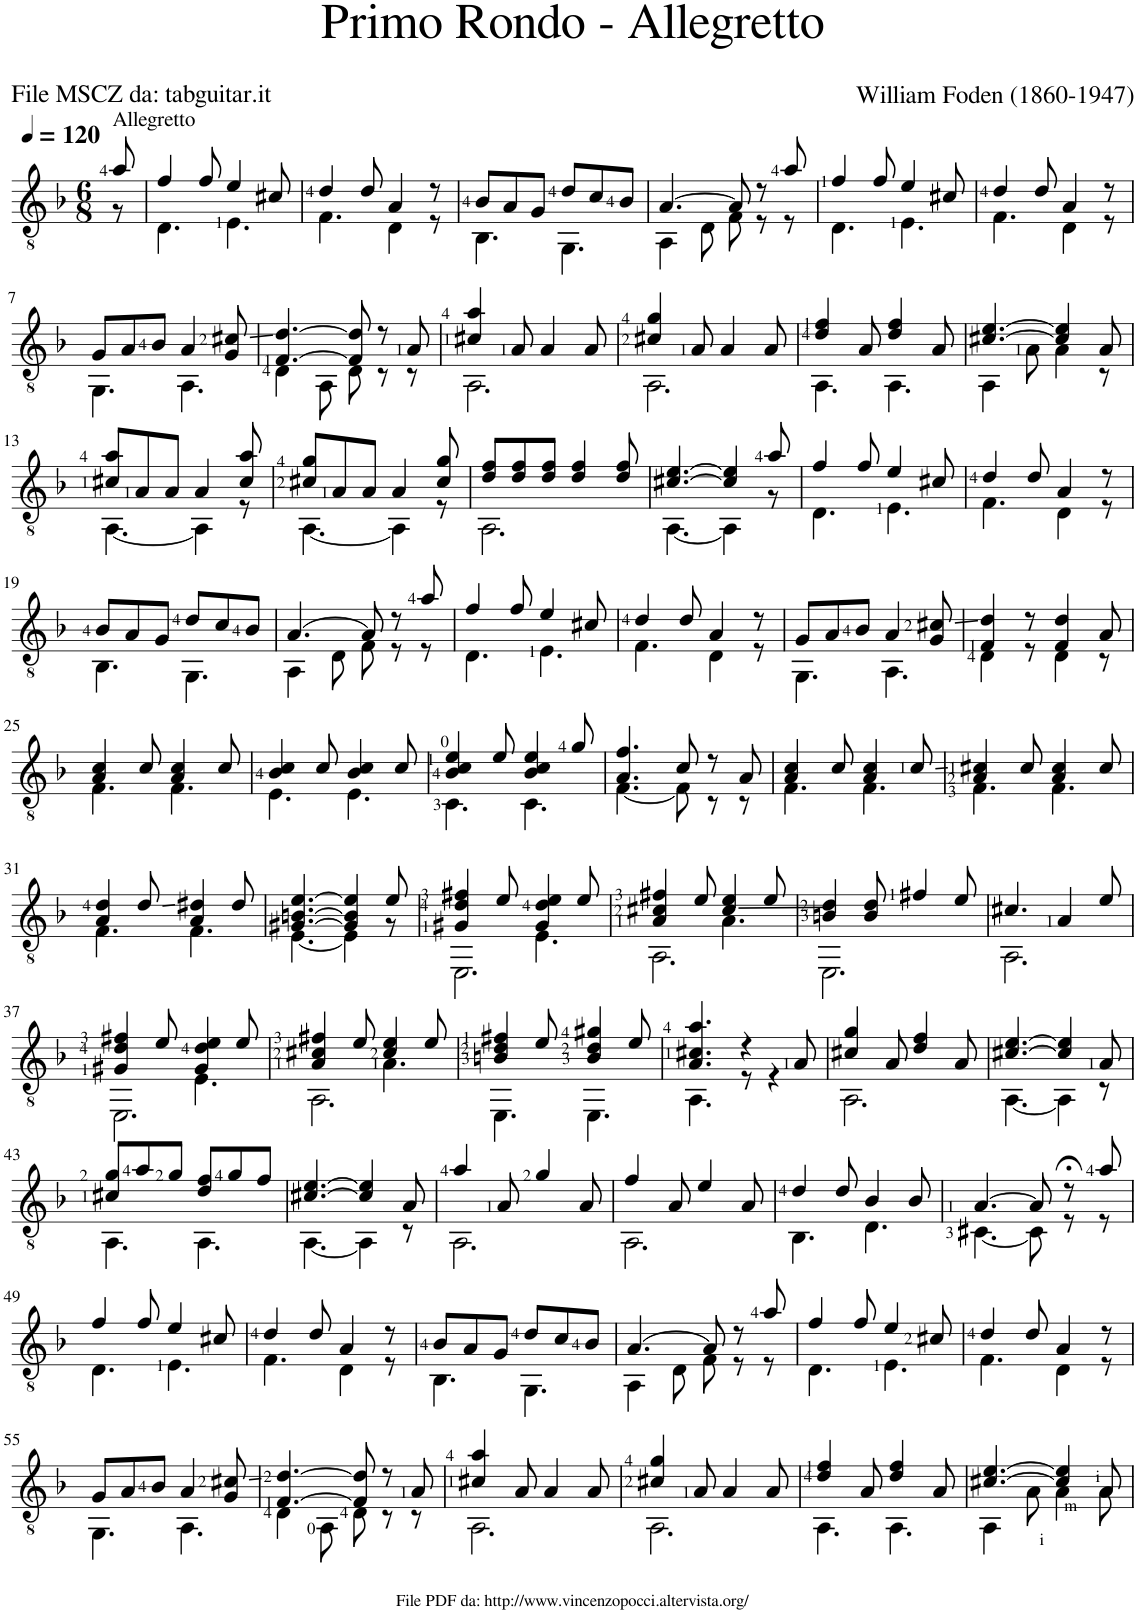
**kern
*part1
*staff1
*I"Guitar
*I'Guit.
*clefGv2
*k[b-]
*M6/8
*MM120
=
*^
!LO:TX:a:t=Allegretto	!
8a/	8r
=1	=1
4f/	4.D\
8f/	.
4e/	4.E\
8c#X/	.
=2	=2
4d/	4.F\
8d/	.
4A/	4D\
8r	8r
=3	=3
8B-/L	4.BB-\
8A/	.
8G/J	.
8d/L	4.GG\
8c/	.
8B-/J	.
=4	=4
[4.A/	4AA\
.	8D\
8A/]	8F\
8r	8r
8a/	8r
=5	=5
4f/	4.D\
8f/	.
4e/	4.E\
8c#X/	.
=6	=6
4d/	4.F\
8d/	.
4A/	4D\
8r	8r
!!LO:LB:g=z	!!
=7	=7
8G/L	4.GG\
8A/	.
8B-/J	.
4A/	4.AA\
8G/ 8c#X/	.
=8	=8
[4.F/ [4.d/	4D\
.	8AA\
8F/] 8d/]	8D\
8r	8r
8A/	8r
=9	=9
4c#X/ 4a/	2.AA\
8A/	.
4A/	.
8A/	.
=10	=10
4c#X/ 4g/	2.AA\
8A/	.
4A/	.
8A/	.
=11	=11
4d/ 4f/	4.AA\
8A/	.
4d/ 4f/	4.AA\
8A/	.
=12	=12
[4.c#X/ [4.e/	4AA\
.	8A\
4c#/] 4e/]	4A\
8A/	8r
!!LO:LB:g=z	!!
=13	=13
8c#X/ 8a/L	[4.AA\
8A/	.
8A/J	.
4A/	4AA\]
8c#/ 8a/	8r
=14	=14
8c#X/ 8g/L	[4.AA\
8A/	.
8A/J	.
4A/	4AA\]
8c#/ 8g/	8r
=15	=15
8d/ 8f/L	2.AA\
8d/ 8f/	.
8d/ 8f/J	.
4d/ 4f/	.
8d/ 8f/	.
=16	=16
[4.c#X/ [4.e/	[4.AA\
4c#/] 4e/]	4AA\]
8a/	8r
=17	=17
4f/	4.D\
8f/	.
4e/	4.E\
8c#X/	.
=18	=18
4d/	4.F\
8d/	.
4A/	4D\
8r	8r
!!LO:LB:g=z	!!
=19	=19
8B-/L	4.BB-\
8A/	.
8G/J	.
8d/L	4.GG\
8c/	.
8B-/J	.
=20	=20
[4.A/	4AA\
.	8D\
8A/]	8F\
8r	8r
8a/	8r
=21	=21
4f/	4.D\
8f/	.
4e/	4.E\
8c#X/	.
=22	=22
4d/	4.F\
8d/	.
4A/	4D\
8r	8r
=23	=23
8G/L	4.GG\
8A/	.
8B-/J	.
4A/	4.AA\
8G/ 8c#X/	.
=24	=24
4F/ 4d/	4D\
8r	8r
4F/ 4d/	4D\
8A/	8r
!!LO:LB:g=z	!!
=25	=25
4A/ 4c/	4.F\
8c/	.
4A/ 4c/	4.F\
8c/	.
=26	=26
4B-/ 4c/	4.E\
8c/	.
4B-/ 4c/	4.E\
8c/	.
=27	=27
4B-/ 4c/ 4e/	4.C\
8e/	.
4B-/ 4c/ 4e/	4.C\
8g/	.
=28	=28
4.A/ 4.f/	[4.F\
8c/	8F\]
8r	8r
8A/	8r
=29	=29
4A/ 4c/	4.F\
8c/	.
4A/ 4c/	4.F\
8c/	.
=30	=30
4A/ 4c#X/	4.F\
8c#/	.
4A/ 4c#/	4.F\
8c#/	.
!!LO:LB:g=z	!!
=31	=31
4A/ 4d/	4.F\
8d/	.
4A/ 4d#X/	4.F\
8d#/	.
=32	=32
[4.G#X/ [4.Bn/ [4.e/	[4.E\
4G#/] 4B/] 4e/]	4E\]
8e/	8r
=33	=33
*	*^
4G#X/ 4d/ 4f#X/	4.ryy	2.EE\
8e/	.	.
4G#/ 4d/ 4e/	4.E\	.
8e/	.	.
=34	=34	=34
4A/ 4c#X/ 4f#X/	4.ryy	2.AA\
8e/	.	.
4c#/ 4e/	4.A\	.
8e/	.	.
*	*v	*v
=35	=35
4Bn/ 4d/	2.EE\
8B/ 8d/	.
4f#X/	.
8e/	.
=36	=36
4.c#X/	2.AA\
4A/	.
8e/	.
!!LO:LB:g=z	!!
=37	=37
*	*^
4G#X/ 4d/ 4f#X/	4.ryy	2.EE\
8e/	.	.
4G#/ 4d/ 4e/	4.E\	.
8e/	.	.
=38	=38	=38
4A/ 4c#X/ 4f#X/	4.ryy	2.AA\
8e/	.	.
4c#/ 4e/	4.A\	.
8e/	.	.
*	*v	*v
=39	=39
4Bn/ 4d/ 4f#X/	4.EE\
8e/	.
4B/ 4d/ 4g#X/	4.EE\
8e/	.
=40	=40
4.A/ 4.c#X/ 4.a/	4.AA\
4r	8r
.	4r
8A/	.
=41	=41
4c#X/ 4g/	2.AA\
8A/	.
4d/ 4f/	.
8A/	.
=42	=42
[4.c#X/ [4.e/	[4.AA\
4c#/] 4e/]	4AA\]
8A/	8r
!!LO:LB:g=z	!!
=43	=43
8c#X/ 8g/L	4.AA\
8a/	.
8g/J	.
8d/ 8f/L	4.AA\
8g/	.
8f/J	.
=44	=44
[4.c#X/ [4.e/	[4.AA\
4c#/] 4e/]	4AA\]
8A/	8r
=45	=45
4a/	2.AA\
8A/	.
4g/	.
8A/	.
=46	=46
4f/	2.AA\
8A/	.
4e/	.
8A/	.
=47	=47
4d/	4.BB-\
8d/	.
4B-/	4.D\
8B-/	.
=48	=48
[4.A/	[4.C#X\
8A/]	8C#\]
8r;<	8r
8a/	8r
!!LO:LB:g=z	!!
=49	=49
4f/	4.D\
8f/	.
4e/	4.E\
8c#X/	.
=50	=50
4d/	4.F\
8d/	.
4A/	4D\
8r	8r
=51	=51
8B-/L	4.BB-\
8A/	.
8G/J	.
8d/L	4.GG\
8c/	.
8B-/J	.
=52	=52
[4.A/	4AA\
.	8D\
8A/]	8F\
8r	8r
8a/	8r
=53	=53
4f/	4.D\
8f/	.
4e/	4.E\
8c#X/	.
=54	=54
4d/	4.F\
8d/	.
4A/	4D\
8r	8r
!!LO:LB:g=z	!!
=55	=55
8G/L	4.GG\
8A/	.
8B-/J	.
4A/	4.AA\
8G/ 8c#X/	.
=56	=56
[4.F/ [4.d/	4D\
.	8AA\
8F/] 8d/]	8D\
8r	8r
8A/	8r
=57	=57
4c#X/ 4a/	2.AA\
8A/	.
4A/	.
8A/	.
=58	=58
4c#X/ 4g/	2.AA\
8A/	.
4A/	.
8A/	.
=59	=59
4d/ 4f/	4.AA\
8A/	.
4d/ 4f/	4.AA\
8A/	.
=60	=60
[4.c#X/ [4.e/	4AA\
.	8A\
4c#/] 4e/]	4A\
8A/	8A\
*v	*v
=
*-
